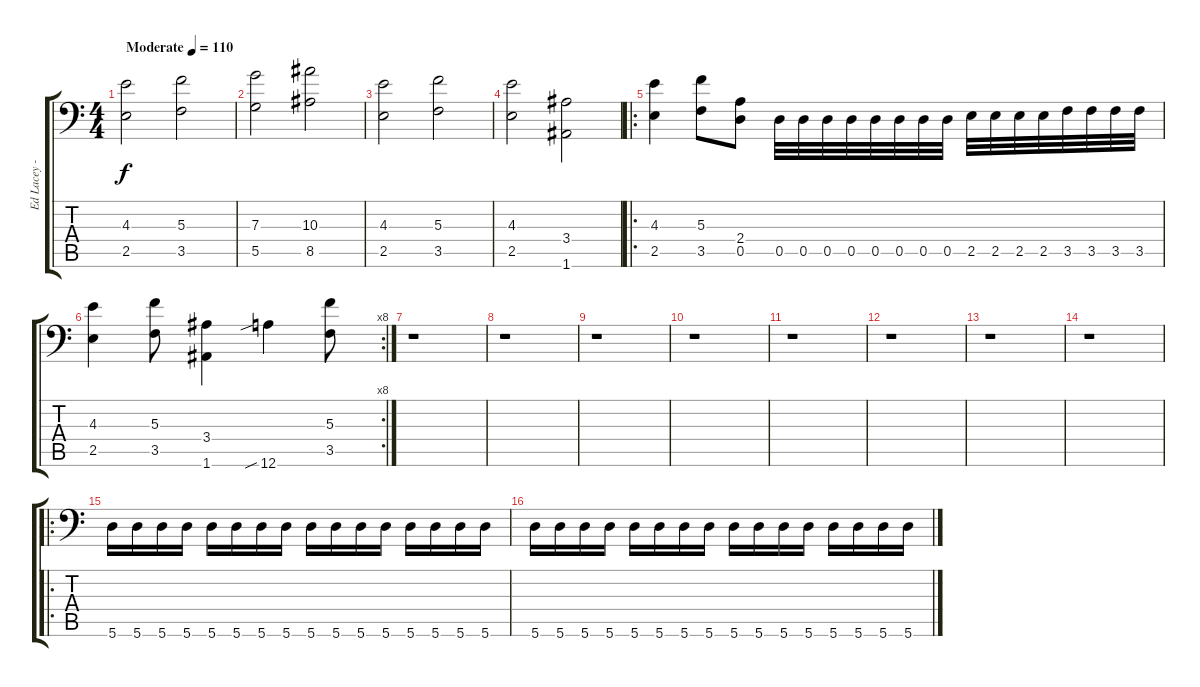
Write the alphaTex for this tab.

\track ("Ed Lacey - Guitar" "Ed Lacey -") {instrument distortionguitar}
\staff {score tabs}
\tuning (A3 E3 C3 G2 D2 A1) {hide}
\ts (4 4)
\tempo (110 "Moderate")
\clef f4
\ks c
(4.3 2.5).2{dy f instrument distortionguitar} (5.3 3.5).2 |
(7.3 5.5).2 (10.3 8.5).2 |
(4.3 2.5).2 (5.3 3.5).2 |
(4.3 2.5).2 (3.4 1.6).2 |
\ro
(4.3 2.5).4 (5.3 3.5).8 (2.4 0.5).8 0.5.32 0.5.32 0.5.32 0.5.32 0.5.32 0.5.32 0.5.32 0.5.32 2.5.32 2.5.32 2.5.32 2.5.32 3.5.32 3.5.32 3.5.32 3.5.32 |
\rc 8
(4.3 2.5).4 (5.3 3.5).8 (3.4 1.6).4 12.6{sib}.4 (5.3 3.5).8 |
r.1 |
r.1 |
r.1 |
r.1 |
r.1 |
r.1 |
r.1 |
r.1 |
\ro
5.6.16 5.6.16 5.6.16 5.6.16 5.6.16 5.6.16 5.6.16 5.6.16 5.6.16 5.6.16 5.6.16 5.6.16 5.6.16 5.6.16 5.6.16 5.6.16 |
5.6.16 5.6.16 5.6.16 5.6.16 5.6.16 5.6.16 5.6.16 5.6.16 5.6.16 5.6.16 5.6.16 5.6.16 5.6.16 5.6.16 5.6.16 5.6.16
